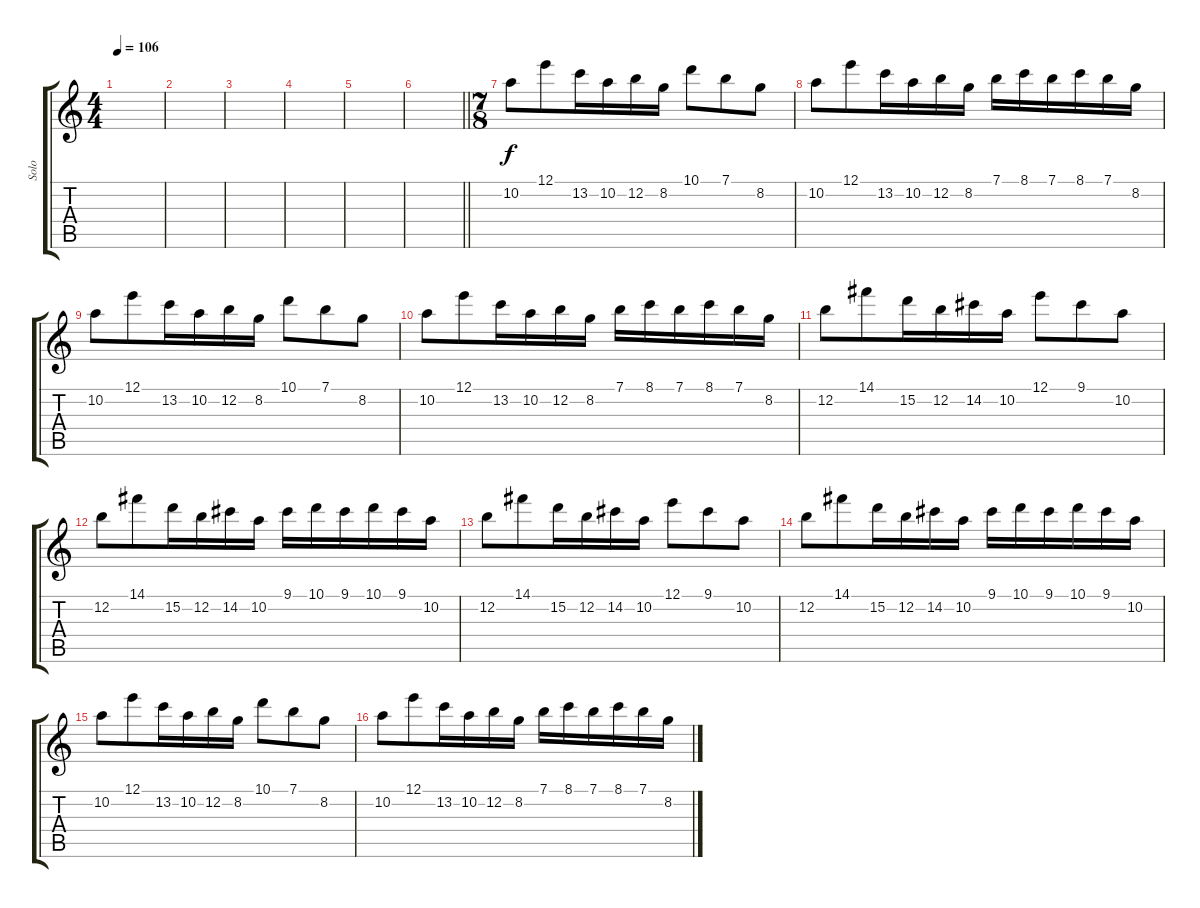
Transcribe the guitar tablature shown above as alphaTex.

\track ("Solo" "Solo") {instrument distortionguitar}
\staff {score tabs}
\tuning (E4 B3 G3 D3 A2 E2) {hide}
\ts (4 4)
\tempo 106
\clef g2
\ks c
|
|
|
|
|
\barLineRight lightlight
|
\ts (7 8)
\section ("" "")
\ks aminor
10.2.8 12.1.8 13.2.16 10.2.16 12.2.16 8.2.16 10.1.8 7.1.8 8.2.8 |
10.2.8 12.1.8 13.2.16 10.2.16 12.2.16 8.2.16 7.1.16 8.1.16 7.1.16 8.1.16 7.1.16 8.2.16 |
10.2.8 12.1.8 13.2.16 10.2.16 12.2.16 8.2.16 10.1.8 7.1.8 8.2.8 |
10.2.8 12.1.8 13.2.16 10.2.16 12.2.16 8.2.16 7.1.16 8.1.16 7.1.16 8.1.16 7.1.16 8.2.16 |
12.2.8 14.1.8 15.2.16 12.2.16 14.2.16 10.2.16 12.1.8 9.1.8 10.2.8 |
12.2.8 14.1.8 15.2.16 12.2.16 14.2.16 10.2.16 9.1.16 10.1.16 9.1.16 10.1.16 9.1.16 10.2.16 |
12.2.8 14.1.8 15.2.16 12.2.16 14.2.16 10.2.16 12.1.8 9.1.8 10.2.8 |
12.2.8 14.1.8 15.2.16 12.2.16 14.2.16 10.2.16 9.1.16 10.1.16 9.1.16 10.1.16 9.1.16 10.2.16 |
10.2.8 12.1.8 13.2.16 10.2.16 12.2.16 8.2.16 10.1.8 7.1.8 8.2.8 |
10.2.8 12.1.8 13.2.16 10.2.16 12.2.16 8.2.16 7.1.16 8.1.16 7.1.16 8.1.16 7.1.16 8.2.16
